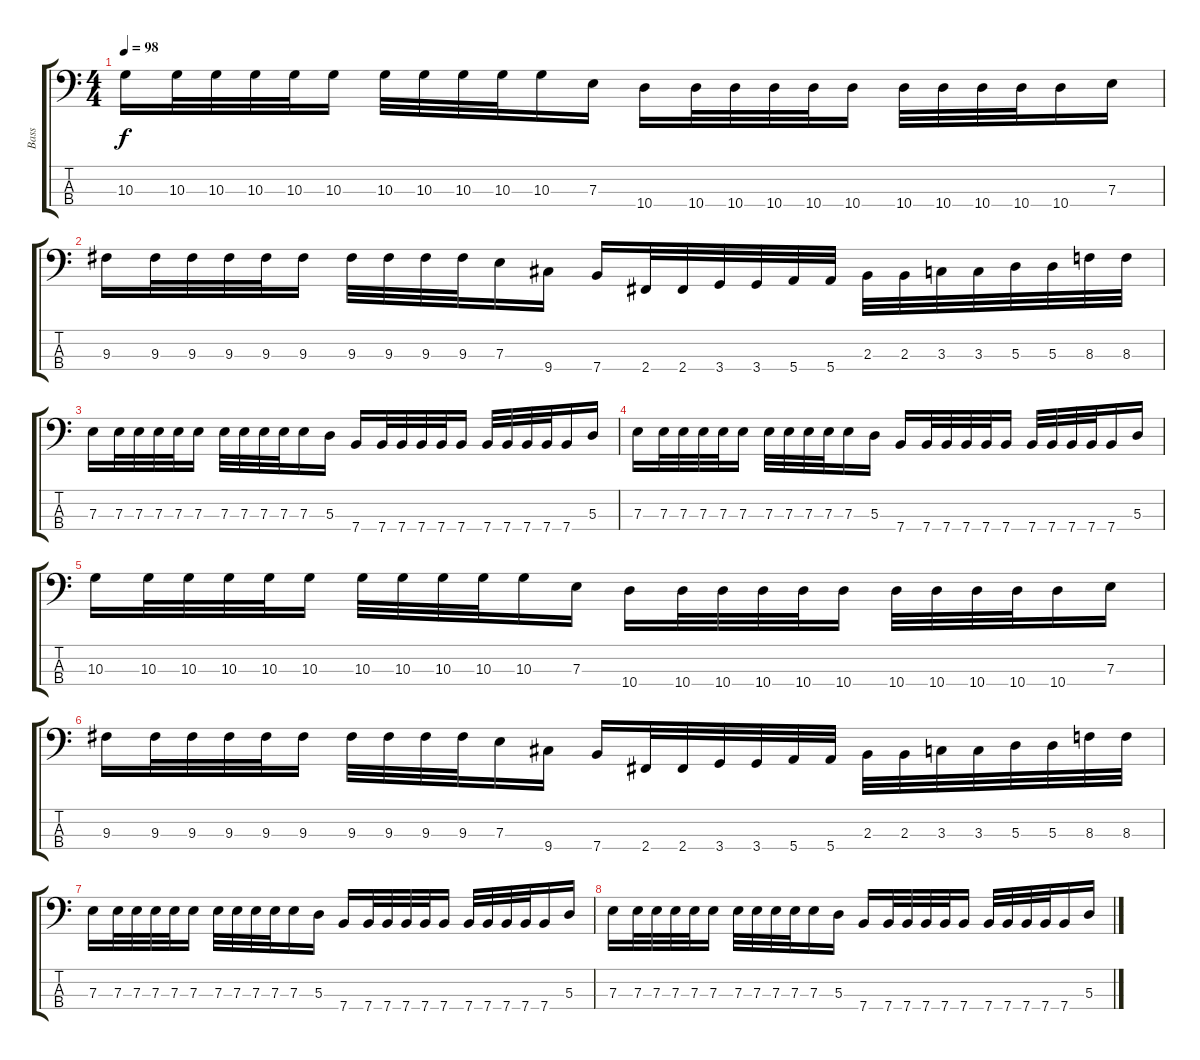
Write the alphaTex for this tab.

\track ("Bass " "Bass ") {instrument electricbassfinger}
\staff {score tabs}
\tuning (G2 D2 A1 E1) {hide}
\ts (4 4)
\tempo 98
\clef f4
\ks c
10.3.16{dy f} 10.3.32 10.3.32 10.3.32 10.3.32 10.3.16 10.3.32 10.3.32 10.3.32 10.3.32 10.3.16 7.3.16 10.4.16 10.4.32 10.4.32 10.4.32 10.4.32 10.4.16 10.4.32 10.4.32 10.4.32 10.4.32 10.4.16 7.3.16 |
9.3.16 9.3.32 9.3.32 9.3.32 9.3.32 9.3.16 9.3.32 9.3.32 9.3.32 9.3.32 7.3.16 9.4.16 7.4.16 2.4.32 2.4.32 3.4.32 3.4.32 5.4.32 5.4.32 2.3.32 2.3.32 3.3.32 3.3.32 5.3.32 5.3.32 8.3.32 8.3.32 |
7.3.16 7.3.32 7.3.32 7.3.32 7.3.32 7.3.16 7.3.32 7.3.32 7.3.32 7.3.32 7.3.16 5.3.16 7.4.16 7.4.32 7.4.32 7.4.32 7.4.32 7.4.16 7.4.32 7.4.32 7.4.32 7.4.32 7.4.16 5.3.16 |
7.3.16 7.3.32 7.3.32 7.3.32 7.3.32 7.3.16 7.3.32 7.3.32 7.3.32 7.3.32 7.3.16 5.3.16 7.4.16 7.4.32 7.4.32 7.4.32 7.4.32 7.4.16 7.4.32 7.4.32 7.4.32 7.4.32 7.4.16 5.3.16 |
10.3.16 10.3.32 10.3.32 10.3.32 10.3.32 10.3.16 10.3.32 10.3.32 10.3.32 10.3.32 10.3.16 7.3.16 10.4.16 10.4.32 10.4.32 10.4.32 10.4.32 10.4.16 10.4.32 10.4.32 10.4.32 10.4.32 10.4.16 7.3.16 |
9.3.16 9.3.32 9.3.32 9.3.32 9.3.32 9.3.16 9.3.32 9.3.32 9.3.32 9.3.32 7.3.16 9.4.16 7.4.16 2.4.32 2.4.32 3.4.32 3.4.32 5.4.32 5.4.32 2.3.32 2.3.32 3.3.32 3.3.32 5.3.32 5.3.32 8.3.32 8.3.32 |
7.3.16 7.3.32 7.3.32 7.3.32 7.3.32 7.3.16 7.3.32 7.3.32 7.3.32 7.3.32 7.3.16 5.3.16 7.4.16 7.4.32 7.4.32 7.4.32 7.4.32 7.4.16 7.4.32 7.4.32 7.4.32 7.4.32 7.4.16 5.3.16 |
7.3.16 7.3.32 7.3.32 7.3.32 7.3.32 7.3.16 7.3.32 7.3.32 7.3.32 7.3.32 7.3.16 5.3.16 7.4.16 7.4.32 7.4.32 7.4.32 7.4.32 7.4.16 7.4.32 7.4.32 7.4.32 7.4.32 7.4.16 5.3.16
